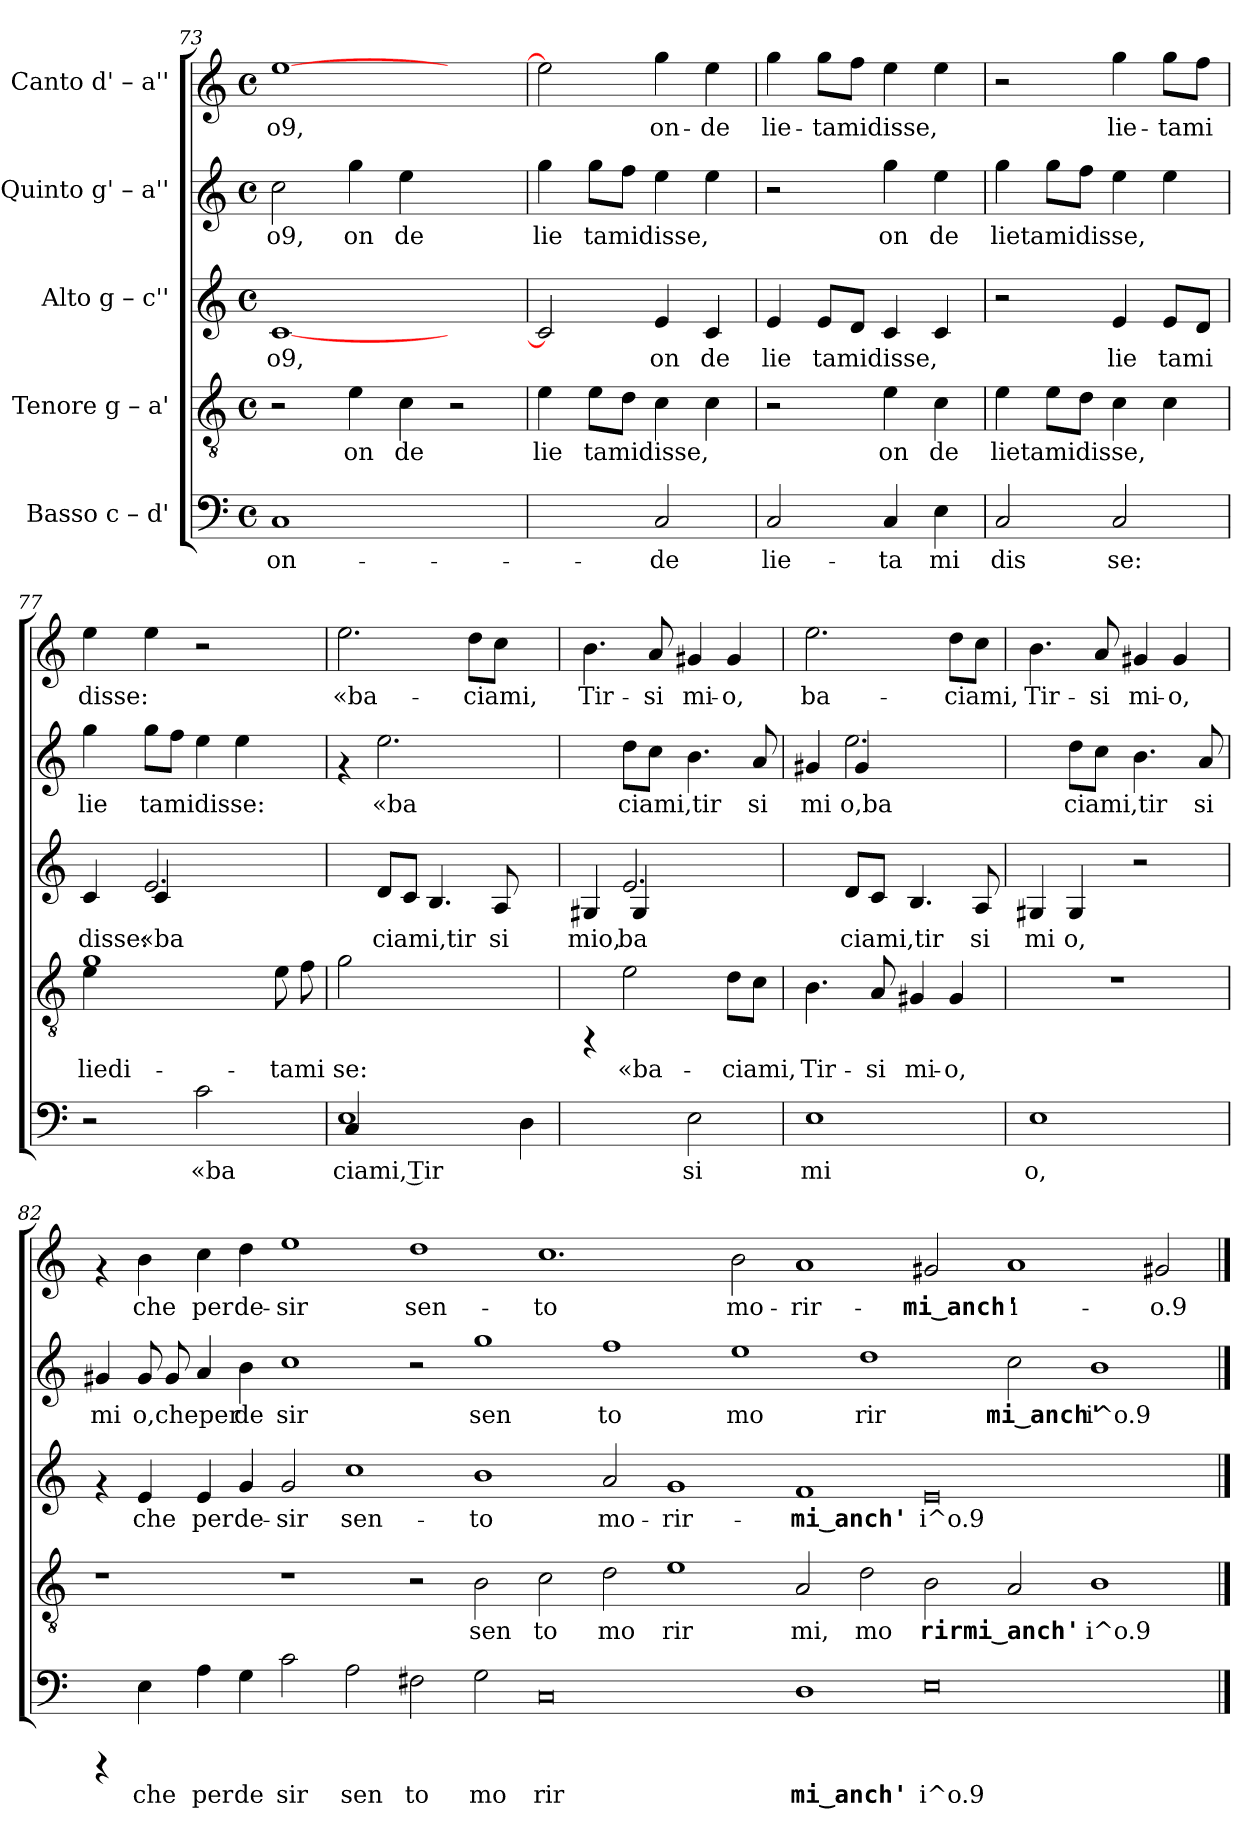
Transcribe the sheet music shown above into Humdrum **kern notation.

**kern	**text	**kern	**text	**kern	**text	**kern	**text	**kern	**text
*part5	*part5	*part4	*part4	*part3	*part3	*part2	*part2	*part1	*part1
*staff5	*staff5	*staff4	*staff4	*staff3	*staff3	*staff2	*staff2	*staff1	*staff1
*I"Basso  c – d'	*	*I"Tenore  g – a'	*	*I"Alto  g – c''	*	*I"Quinto  g' – a''	*	*I"Canto  d' – a''	*
*clefF4	*	*clefGv2	*	*clefG2	*	*clefG2	*	*clefG2	*
*k[]	*	*k[]	*	*k[]	*	*k[]	*	*k[]	*
*C:	*	*C:	*	*C:	*	*C:	*	*C:	*
*M4/4	*	*M4/4	*	*M4/4	*	*M4/4	*	*M4/4	*
*met(c)	*	*met(c)	*	*met(c)	*	*met(c)	*	*met(c)	*
=73	=73	=73	=73	=73	=73	=73	=73	=73	=73
!	!LO:LY:b:cj	!	!	!	!LO:LY:b:rj	!	!LO:LY:b:rj	!	!LO:LY:b:rj
1C	on-	2r	.	[1c	o9,	2cc\	o9,	[1ee	-o9,
!	!	!	!LO:LY:b:rj	!	!	!	!LO:LY:b:rj	!	!
.	.	4e\	on	.	.	4gg\	on	.	.
!	!	!	!LO:LY:b:rj	!	!	!	!LO:LY:b:rj	!	!
.	.	4c\	de	.	.	4ee\	de	.	.
2ryy	.	2r	.	2ryy	.	2ryy	.	2ryy	.
=74	=74	=74	=74	=74	=74	=74	=74	=74	=74
!	!	!	!LO:LY:b:rj	!	!	!	!LO:LY:b:rj	!	!
2ryy	.	4e\	lie	2c]	.	4gg\	lie	2ee]	.
!	!	!	!LO:LY:b:rj	!	!	!	!LO:LY:b:rj	!	!
.	.	8e\L	tamidisse,	.	.	8gg\L	tamidisse,	.	.
!	!	!	!LO:LY:b:rj	!	!	!	!LO:LY:b:rj	!	!
.	.	8d\J	.	.	.	8ff\J	.	.	.
!	!LO:LY:b:cj	!	!LO:LY:b:rj	!	!LO:LY:b:rj	!	!LO:LY:b:rj	!	!LO:LY:b:rj
2C/	-de	4c\	.	4e/	on	4ee\	.	4gg\	on-
!	!	!	!LO:LY:b:rj	!	!LO:LY:b:rj	!	!LO:LY:b:rj	!	!LO:LY:b:rj
.	.	4c\	.	4c/	de	4ee\	.	4ee\	-de
=75	=75	=75	=75	=75	=75	=75	=75	=75	=75
!	!LO:LY:b:cj	!	!	!	!LO:LY:b:rj	!	!	!	!LO:LY:b:rj
2C/	lie-	2r	.	4e/	lie	2r	.	4gg\	lie-
!	!	!	!	!	!LO:LY:b:rj	!	!	!	!LO:LY:b:rj
.	.	.	.	8e/L	tamidisse,	.	.	8gg\L	-tamidisse,
!	!	!	!	!	!LO:LY:b:rj	!	!	!	!LO:LY:b:rj
.	.	.	.	8d/J	.	.	.	8ff\J	.
!	!LO:LY:b:cj	!	!LO:LY:b:rj	!	!LO:LY:b:rj	!	!LO:LY:b:rj	!	!LO:LY:b:rj
4C/	-ta	4e\	on	4c/	.	4gg\	on	4ee\	.
!	!LO:LY:b:cj	!	!LO:LY:b:rj	!	!LO:LY:b:rj	!	!LO:LY:b:rj	!	!LO:LY:b:rj
4E\	mi	4c\	de	4c/	.	4ee\	de	4ee\	.
!!LO:LB:g=z
=76	=76	=76	=76	=76	=76	=76	=76	=76	=76
!	!LO:LY:b:cj	!	!LO:LY:b:rj	!	!	!	!LO:LY:b:rj	!	!
2C/	dis	4e\	lietamidisse,	2r	.	4gg\	lietamidisse,	2r	.
!	!	!	!LO:LY:b:rj	!	!	!	!LO:LY:b:rj	!	!
.	.	8e\L	.	.	.	8gg\L	.	.	.
!	!	!	!LO:LY:b:rj	!	!	!	!LO:LY:b:rj	!	!
.	.	8d\J	.	.	.	8ff\J	.	.	.
!	!LO:LY:b:cj	!	!LO:LY:b:rj	!	!LO:LY:b:rj	!	!LO:LY:b:rj	!	!LO:LY:b:rj
2C/	se:	4c\	.	4e/	lie	4ee\	.	4gg\	lie-
!	!	!	!LO:LY:b:rj	!	!LO:LY:b:rj	!	!LO:LY:b:rj	!	!LO:LY:b:rj
.	.	4c\	.	8e/L	tami	4ee\	.	8gg\L	-tami
!	!	!	!	!	!LO:LY:b:rj	!	!	!	!LO:LY:b:rj
.	.	.	.	8d/J	.	.	.	8ff\J	.
=77	=77	=77	=77	=77	=77	=77	=77	=77	=77
*	*	*^	*	*	*	*	*	*	*
!	!	!	!	!LO:LY:b:rj	!	!LO:LY:b:rj	!	!LO:LY:b:rj	!	!LO:LY:b:rj
*	*	*	*	*	*^	*	*	*	*	*
2r	.	1g	4e\	liedi-	4c/	4ryy	disse:	4gg\	lie	4ee\	disse:
!	!	!	!	!	!	!	!LO:LY:b:rj	!	!LO:LY:b:rj	!	!LO:LY:b:rj
.	.	.	1ryy	.	2.e/	4c/	«ba	8gg\L	tamidisse:	4ee\	.
!	!	!	!	!	!	!	!	!	!LO:LY:b:rj	!	!
.	.	.	.	.	.	.	.	8ff\J	.	.	.
!	!LO:LY:b:cj	!	!	!	!	!	!	!	!LO:LY:b:rj	!	!
2c\	«ba	.	.	.	.	4ryy	.	4ee\	.	2r	.
!	!	!	!	!	!	!	!	!	!LO:LY:b:rj	!	!
.	.	.	.	.	.	2ryy	.	4ee\	.	.	.
!	!	!	!	!LO:LY:b:rj	!	!	!	!	!	!	!
4ryy	.	8e\	.	-tami	4ryy	.	.	4ryy	.	4ryy	.
!	!	!	!	!LO:LY:b:rj	!	!	!	!	!	!	!
.	.	8f\	.	.	.	.	.	.	.	.	.
*	*	*v	*v	*	*	*	*	*	*	*	*
*	*	*	*	*v	*v	*	*	*	*	*
=78	=78	=78	=78	=78	=78	=78	=78	=78	=78
*^	*	*	*	*	*	*	*	*	*
!	!	!LO:LY:b:cj	!	!LO:LY:b:rj	!	!	!	!	!	!LO:LY:b:rj
1E	4C/	ciami, Tir	2g\	se:	4ryy	.	4rf	.	2.ee\	«ba-
!	!	!	!	!	!	!LO:LY:b:rj	!	!LO:LY:b:rj	!	!
.	1ryy	.	.	.	8d/L	ciami,tir	2.ee\	«ba	.	.
!	!	!	!	!	!	!LO:LY:b:rj	!	!	!	!
.	.	.	.	.	8c/J	.	.	.	.	.
!	!	!	!	!	!	!LO:LY:b:rj	!	!	!	!
.	.	.	2.ryy	.	4.B/	.	.	.	.	.
!	!	!	!	!	!	!	!	!	!	!LO:LY:b:rj
.	.	.	.	.	.	.	.	.	8dd\L	-ciami,
!	!	!	!	!	!	!LO:LY:b:rj	!	!	!	!LO:LY:b:rj
.	.	.	.	.	8A/	si	.	.	8cc\J	.
!	!	!LO:LY:b:cj	!	!	!	!	!	!	!	!
4D\	.	.	.	.	4ryy	.	4ryy	.	4ryy	.
*v	*v	*	*	*	*	*	*	*	*	*
=79	=79	=79	=79	=79	=79	=79	=79	=79	=79
!	!	!	!	!	!LO:LY:b:rj	!	!	!	!LO:LY:b:rj
*	*	*	*	*^	*	*	*	*	*
2ryy	.	4rFF	.	4G#X/	4ryy	mio,	4ryy	.	4.b\	Tir-
!	!	!	!LO:LY:b:rj	!	!	!LO:LY:b:rj	!	!LO:LY:b:rj	!	!
.	.	2e\	«ba-	2.e/	4G#/	ba	8dd\L	ciami,tir	.	.
!	!	!	!	!	!	!	!	!LO:LY:b:rj	!	!LO:LY:b:rj
.	.	.	.	.	.	.	8cc\J	.	8a/	-si
!	!LO:LY:b:cj	!	!	!	!	!	!	!LO:LY:b:rj	!	!LO:LY:b:rj
2E\	si	.	.	.	2ryy	.	4.b\	.	4g#X/	mi-
!	!	!	!LO:LY:b:rj	!	!	!	!	!	!	!LO:LY:b:rj
.	.	8d\L	-ciami,	.	.	.	.	.	4g#/	-o,
!	!	!	!LO:LY:b:rj	!	!	!	!	!LO:LY:b:rj	!	!
.	.	8c\J	.	.	.	.	8a/	si	.	.
*	*	*	*	*v	*v	*	*	*	*	*
=80	=80	=80	=80	=80	=80	=80	=80	=80	=80
!	!LO:LY:b:cj	!	!LO:LY:b:rj	!	!	!	!LO:LY:b:rj	!	!LO:LY:b:rj
*	*	*	*	*	*	*^	*	*	*
1E	mi	4.B\	Tir-	4ryy	.	4g#X/	4ryy	mi	2.ee\	ba-
!	!	!	!	!	!LO:LY:b:rj	!	!	!LO:LY:b:rj	!	!
.	.	.	.	8d/L	ciami,tir	2.ee\	4g#/	o,ba	.	.
!	!	!	!LO:LY:b:rj	!	!LO:LY:b:rj	!	!	!	!	!
.	.	8A/	-si	8c/J	.	.	.	.	.	.
!	!	!	!LO:LY:b:rj	!	!LO:LY:b:rj	!	!	!	!	!
.	.	4G#X/	mi-	4.B/	.	.	2ryy	.	.	.
!	!	!	!LO:LY:b:rj	!	!	!	!	!	!	!LO:LY:b:rj
.	.	4G#/	-o,	.	.	.	.	.	8dd\L	-ciami,
!	!	!	!	!	!LO:LY:b:rj	!	!	!	!	!LO:LY:b:rj
.	.	.	.	8A/	si	.	.	.	8cc\J	.
*	*	*	*	*	*	*v	*v	*	*	*
=81	=81	=81	=81	=81	=81	=81	=81	=81	=81
!	!LO:LY:b:cj	!	!	!	!LO:LY:b:rj	!	!	!	!LO:LY:b:rj
1E	o,	1r	.	4G#X/	mi	4ryy	.	4.b\	Tir-
!	!	!	!	!	!LO:LY:b:rj	!	!LO:LY:b:rj	!	!
.	.	.	.	4G#/	o,	8dd\L	ciami,tir	.	.
!	!	!	!	!	!	!	!LO:LY:b:rj	!	!LO:LY:b:rj
.	.	.	.	.	.	8cc\J	.	8a/	-si
!	!	!	!	!	!	!	!LO:LY:b:rj	!	!LO:LY:b:rj
.	.	.	.	2r	.	4.b\	.	4g#X/	mi-
!	!	!	!	!	!	!	!	!	!LO:LY:b:rj
.	.	.	.	.	.	.	.	4g#/	-o,
!	!	!	!	!	!	!	!LO:LY:b:rj	!	!
.	.	.	.	.	.	8a/	si	.	.
!!LO:PB:g=z
=82	=82	=82	=82	=82	=82	=82	=82	=82	=82
!	!	!	!	!	!	!	!LO:LY:b:rj	!	!
4rCCC	.	1r	.	4rf	.	4g#X/	mi	4rf	.
!	!LO:LY:b:cj	!	!	!	!LO:LY:b:rj	!	!LO:LY:b:rj	!	!LO:LY:b:rj
4E\	che	.	.	4e/	che	8g#/	o,cheper	4b\	che
!	!	!	!	!	!	!	!LO:LY:b:rj	!	!
.	.	.	.	.	.	8g#/	.	.	.
!	!LO:LY:b:cj	!	!	!	!LO:LY:b:rj	!	!LO:LY:b:rj	!	!LO:LY:b:rj
4A\	per	.	.	4e/	per	4a/	.	4cc\	per
!	!LO:LY:b:cj	!	!	!	!LO:LY:b:rj	!	!LO:LY:b:rj	!	!LO:LY:b:rj
4G\	de	.	.	4g/	de-	4b\	de	4dd\	de-
!	!LO:LY:b:cj	!	!	!	!LO:LY:b:rj	!	!LO:LY:b:rj	!	!LO:LY:b:rj
2c\	sir	1r	.	2g/	-sir	1cc	sir	1ee	-sir
!	!LO:LY:b:cj	!	!	!	!LO:LY:b:rj	!	!	!	!
2A\	sen	.	.	1cc	sen-	.	.	.	.
!	!LO:LY:b:cj	!	!	!	!	!	!	!	!LO:LY:b:rj
2F#X\	to	2r	.	.	.	2r	.	1dd	sen-
!	!LO:LY:b:cj	!	!LO:LY:b:rj	!	!LO:LY:b:rj	!	!LO:LY:b:rj	!	!
2G\	mo	2B\	sen	1b	-to	1gg	sen	.	.
!	!LO:LY:b:cj	!	!LO:LY:b:rj	!	!	!	!	!	!LO:LY:b:rj
0C	rir	2c\	to	.	.	.	.	1.cc	-to
!	!	!	!LO:LY:b:rj	!	!LO:LY:b:rj	!	!LO:LY:b:rj	!	!
.	.	2d\	mo	2a/	mo-	1ff	to	.	.
!	!	!	!LO:LY:b:rj	!	!LO:LY:b:rj	!	!	!	!
.	.	1e	rir	1g	-rir-	.	.	.	.
!	!	!	!	!	!	!	!LO:LY:b:rj	!	!LO:LY:b:rj
.	.	.	.	.	.	1ee	mo	2b\	mo-
!	!LO:LY:b:cj	!	!LO:LY:b:rj	!	!LO:LY:b:rj	!	!	!	!LO:LY:b:rj
1D	mi‿anch'	2A/	mi,	1f	-mi‿anch'	.	.	1a	-rir-
!	!	!	!LO:LY:b:rj	!	!	!	!LO:LY:b:rj	!	!
.	.	2d\	mo	.	.	1dd	rir	.	.
!	!LO:LY:b:cj	!	!LO:LY:b:rj	!	!LO:LY:b:rj	!	!	!	!LO:LY:b:rj
0E	i^o.9	2B\	rirmi‿anch'	0e	i^o.9-	.	.	2g#X/	-mi‿anch'
!	!	!	!LO:LY:b:rj	!	!	!	!LO:LY:b:rj	!	!LO:LY:b:rj
.	.	2A/	.	.	.	2cc\	mi‿anch'	1a	i-
!	!	!	!LO:LY:b:rj	!	!	!	!LO:LY:b:rj	!	!
.	.	1B	i^o.9	.	.	1b	i^o.9	.	.
!	!	!	!	!	!	!	!	!	!LO:LY:b:rj
.	.	.	.	.	.	.	.	2g#X/	-o.9
==	==	==	==	==	==	==	==	==	==
*-	*-	*-	*-	*-	*-	*-	*-	*-	*-
